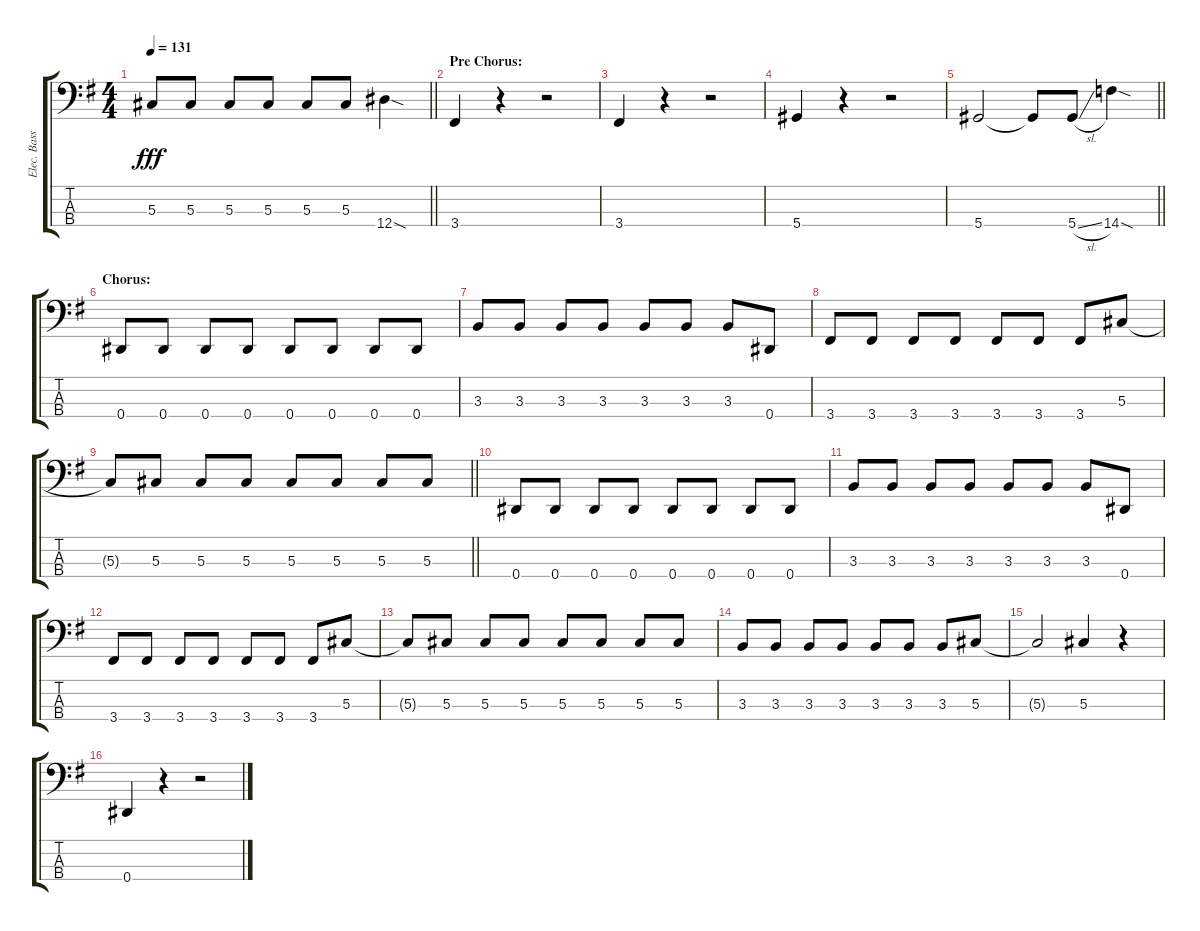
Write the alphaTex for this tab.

\track ("Elec. Bass" "Elec. Bass") {instrument electricbassfinger}
\staff {score tabs}
\tuning (Gb2 Db2 Ab1 Eb1) {hide}
\ts (4 4)
\tempo 131
\clef f4
\barLineRight lightlight
\ks g
5.3.8{dy fff} 5.3.8 5.3.8 5.3.8 5.3.8 5.3.8 12.4{sod}.4 |
\section ("" "Pre Chorus:")
3.4.4 r.4 r.2 |
3.4.4 r.4 r.2 |
5.4.4 r.4 r.2 |
\barLineRight lightlight
5.4.2 5.4{t}.8 5.4{sl}.8 14.4{sod}.4 |
\section ("" "Chorus:")
0.4.8 0.4.8 0.4.8 0.4.8 0.4.8 0.4.8 0.4.8 0.4.8 |
3.3.8 3.3.8 3.3.8 3.3.8 3.3.8 3.3.8 3.3.8 0.4.8 |
3.4.8 3.4.8 3.4.8 3.4.8 3.4.8 3.4.8 3.4.8 5.3.8 |
\barLineRight lightlight
5.3{t}.8 5.3.8 5.3.8 5.3.8 5.3.8 5.3.8 5.3.8 5.3.8 |
0.4.8 0.4.8 0.4.8 0.4.8 0.4.8 0.4.8 0.4.8 0.4.8 |
3.3.8 3.3.8 3.3.8 3.3.8 3.3.8 3.3.8 3.3.8 0.4.8 |
3.4.8 3.4.8 3.4.8 3.4.8 3.4.8 3.4.8 3.4.8 5.3.8 |
5.3{t}.8 5.3.8 5.3.8 5.3.8 5.3.8 5.3.8 5.3.8 5.3.8 |
3.3.8 3.3.8 3.3.8 3.3.8 3.3.8 3.3.8 3.3.8 5.3.8 |
5.3{t}.2 5.3.4 r.4 |
0.4.4 r.4 r.2
